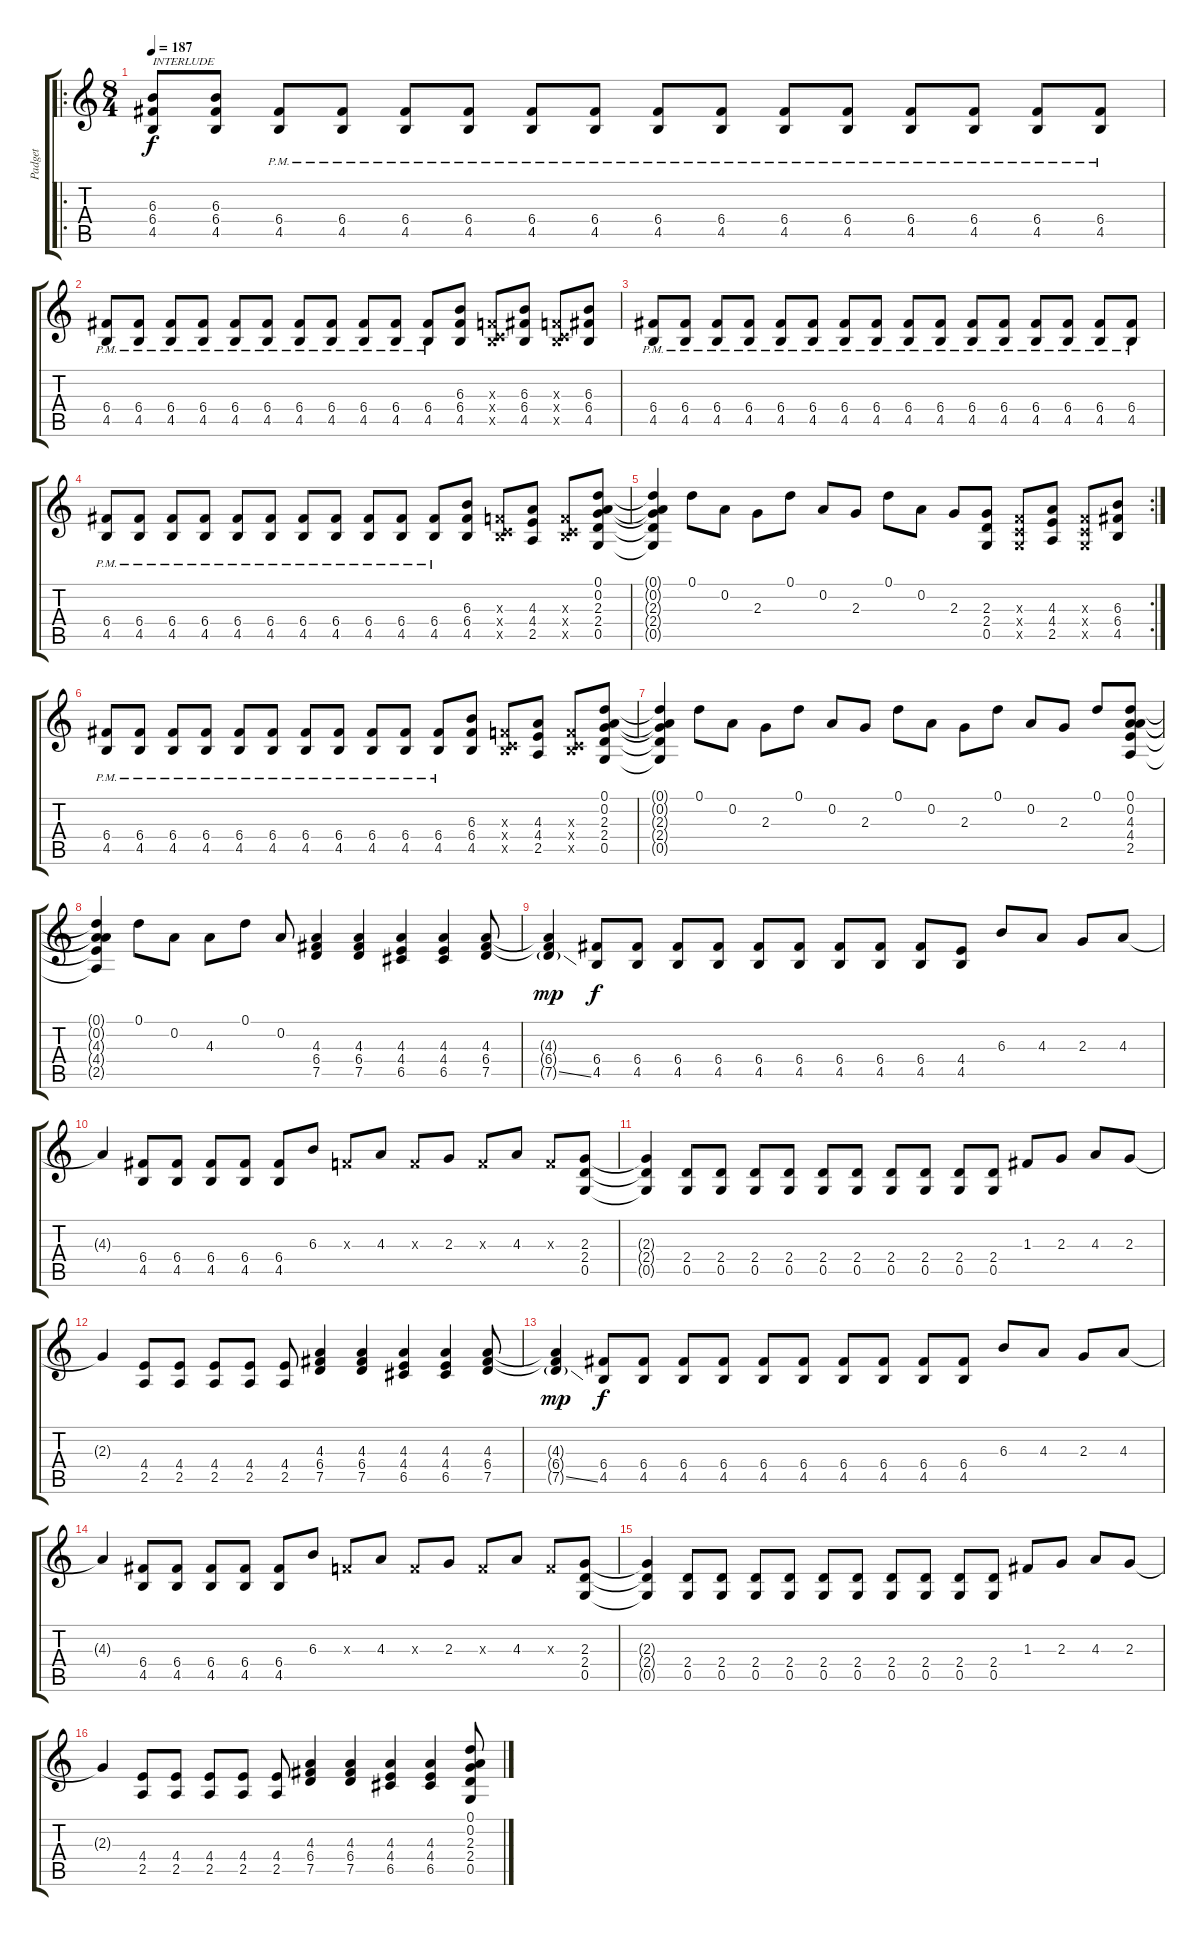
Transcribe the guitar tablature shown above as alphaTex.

\track ("Padget" "Padget") {instrument acousticguitarsteel}
\staff {score tabs}
\tuning (D4 A3 F3 C3 G2 D2) {hide}
\ro
\ts (8 4)
\tempo 187
\clef g2
\ks c
(6.3 6.4 4.5).8{txt "INTERLUDE" dy f} (6.3 6.4 4.5).8 (6.4{pm} 4.5{pm}).8 (6.4{pm} 4.5{pm}).8 (6.4{pm} 4.5{pm}).8 (6.4{pm} 4.5{pm}).8 (6.4{pm} 4.5{pm}).8 (6.4{pm} 4.5{pm}).8 (6.4{pm} 4.5{pm}).8 (6.4{pm} 4.5{pm}).8 (6.4{pm} 4.5{pm}).8 (6.4{pm} 4.5{pm}).8 (6.4{pm} 4.5{pm}).8 (6.4{pm} 4.5{pm}).8 (6.4{pm} 4.5{pm}).8 (6.4{pm} 4.5{pm}).8 |
(6.4{pm} 4.5{pm}).8 (6.4{pm} 4.5{pm}).8 (6.4{pm} 4.5{pm}).8 (6.4{pm} 4.5{pm}).8 (6.4{pm} 4.5{pm}).8 (6.4{pm} 4.5{pm}).8 (6.4{pm} 4.5{pm}).8 (6.4{pm} 4.5{pm}).8 (6.4{pm} 4.5{pm}).8 (6.4{pm} 4.5{pm}).8 (6.4{pm} 4.5{pm}).8 (6.3 6.4 4.5).8 (0.3{x} 0.4{x} 4.5{x}).8 (6.3 6.4 4.5).8 (0.3{x} 0.4{x} 4.5{x}).8 (6.3 6.4 4.5).8 |
(6.4{pm} 4.5{pm}).8 (6.4{pm} 4.5{pm}).8 (6.4{pm} 4.5{pm}).8 (6.4{pm} 4.5{pm}).8 (6.4{pm} 4.5{pm}).8 (6.4{pm} 4.5{pm}).8 (6.4{pm} 4.5{pm}).8 (6.4{pm} 4.5{pm}).8 (6.4{pm} 4.5{pm}).8 (6.4{pm} 4.5{pm}).8 (6.4{pm} 4.5{pm}).8 (6.4{pm} 4.5{pm}).8 (6.4{pm} 4.5{pm}).8 (6.4{pm} 4.5{pm}).8 (6.4{pm} 4.5{pm}).8 (6.4{pm} 4.5{pm}).8 |
(6.4{pm} 4.5{pm}).8 (6.4{pm} 4.5{pm}).8 (6.4{pm} 4.5{pm}).8 (6.4{pm} 4.5{pm}).8 (6.4{pm} 4.5{pm}).8 (6.4{pm} 4.5{pm}).8 (6.4{pm} 4.5{pm}).8 (6.4{pm} 4.5{pm}).8 (6.4{pm} 4.5{pm}).8 (6.4{pm} 4.5{pm}).8 (6.4{pm} 4.5{pm}).8 (6.3 6.4 4.5).8 (0.3{x} 0.4{x} 4.5{x}).8 (4.3 4.4 2.5).8 (0.3{x} 0.4{x} 4.5{x}).8 (0.1 0.2 2.3 2.4 0.5).8 |
\rc 2
(0.1{t} 0.2{t} 2.3{t} 2.4{t} 0.5{t}).4 0.1.8 0.2.8 2.3.8 0.1.8 0.2.8 2.3.8 0.1.8 0.2.8 2.3.8 (2.3 2.4 0.5).8 (0.3{x} 0.4{x} 0.5{x}).8 (4.3 4.4 2.5).8 (0.3{x} 0.4{x} 0.5{x}).8 (6.3 6.4 4.5).8 |
(6.4{pm} 4.5{pm}).8 (6.4{pm} 4.5{pm}).8 (6.4{pm} 4.5{pm}).8 (6.4{pm} 4.5{pm}).8 (6.4{pm} 4.5{pm}).8 (6.4{pm} 4.5{pm}).8 (6.4{pm} 4.5{pm}).8 (6.4{pm} 4.5{pm}).8 (6.4{pm} 4.5{pm}).8 (6.4{pm} 4.5{pm}).8 (6.4{pm} 4.5{pm}).8 (6.3 6.4 4.5).8 (0.3{x} 0.4{x} 4.5{x}).8 (4.3 4.4 2.5).8 (0.3{x} 0.4{x} 4.5{x}).8 (0.1 0.2 2.3 2.4 0.5).8 |
(0.1{t} 0.2{t} 2.3{t} 2.4{t} 0.5{t}).4 0.1.8 0.2.8 2.3.8 0.1.8 0.2.8 2.3.8 0.1.8 0.2.8 2.3.8 0.1.8 0.2.8 2.3.8 0.1.8 (0.1 0.2 4.3 4.4 2.5).8 |
(0.1{t} 0.2{t} 4.3{t} 4.4{t} 2.5{t}).4 0.1.8 0.2.8 4.3.8 0.1.8 0.2.8 (4.3 6.4 7.5).4 (4.3 6.4 7.5).4 (4.3 4.4 6.5).4 (4.3 4.4 6.5).4 (4.3 6.4 7.5).8 |
(4.3{t} 6.4{t} 7.5{ss g}).4{dy mp} (6.4 4.5).8{dy f} (6.4 4.5).8 (6.4 4.5).8 (6.4 4.5).8 (6.4 4.5).8 (6.4 4.5).8 (6.4 4.5).8 (6.4 4.5).8 (6.4 4.5).8 (4.4 4.5).8 6.3.8 4.3.8 2.3.8 4.3.8 |
4.3{t}.4 (6.4 4.5).8 (6.4 4.5).8 (6.4 4.5).8 (6.4 4.5).8 (6.4 4.5).8 6.3.8 0.3{x}.8 4.3.8 0.3{x}.8 2.3.8 0.3{x}.8 4.3.8 0.3{x}.8 (2.3 2.4 0.5).8 |
(2.3{t} 2.4{t} 0.5{t}).4 (2.4 0.5).8 (2.4 0.5).8 (2.4 0.5).8 (2.4 0.5).8 (2.4 0.5).8 (2.4 0.5).8 (2.4 0.5).8 (2.4 0.5).8 (2.4 0.5).8 (2.4 0.5).8 1.3.8 2.3.8 4.3.8 2.3.8 |
2.3{t}.4 (4.4 2.5).8 (4.4 2.5).8 (4.4 2.5).8 (4.4 2.5).8 (4.4 2.5).8 (4.3 6.4 7.5).4 (4.3 6.4 7.5).4 (4.3 4.4 6.5).4 (4.3 4.4 6.5).4 (4.3 6.4 7.5).8 |
(4.3{t} 6.4{t} 7.5{ss g}).4{dy mp} (6.4 4.5).8{dy f} (6.4 4.5).8 (6.4 4.5).8 (6.4 4.5).8 (6.4 4.5).8 (6.4 4.5).8 (6.4 4.5).8 (6.4 4.5).8 (6.4 4.5).8 (6.4 4.5).8 6.3.8 4.3.8 2.3.8 4.3.8 |
4.3{t}.4 (6.4 4.5).8 (6.4 4.5).8 (6.4 4.5).8 (6.4 4.5).8 (6.4 4.5).8 6.3.8 0.3{x}.8 4.3.8 0.3{x}.8 2.3.8 0.3{x}.8 4.3.8 0.3{x}.8 (2.3 2.4 0.5).8 |
(2.3{t} 2.4{t} 0.5{t}).4 (2.4 0.5).8 (2.4 0.5).8 (2.4 0.5).8 (2.4 0.5).8 (2.4 0.5).8 (2.4 0.5).8 (2.4 0.5).8 (2.4 0.5).8 (2.4 0.5).8 (2.4 0.5).8 1.3.8 2.3.8 4.3.8 2.3.8 |
2.3{t}.4 (4.4 2.5).8 (4.4 2.5).8 (4.4 2.5).8 (4.4 2.5).8 (4.4 2.5).8 (4.3 6.4 7.5).4 (4.3 6.4 7.5).4 (4.3 4.4 6.5).4 (4.3 4.4 6.5).4 (0.1 0.2 2.3 2.4 0.5).8
